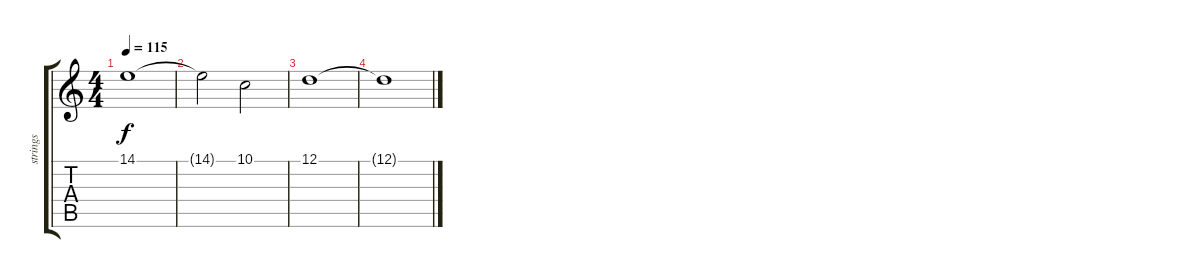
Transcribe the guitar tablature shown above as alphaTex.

\track ("strings" "strings") {instrument stringensemble1}
\staff {score tabs}
\tuning (D4 A3 F3 C3 G2 D2) {hide}
\ts (4 4)
\tempo 115
\clef g2
\ks c
14.1.1{dy f} |
14.1{t}.2 10.1.2 |
12.1.1 |
12.1{t}.1
